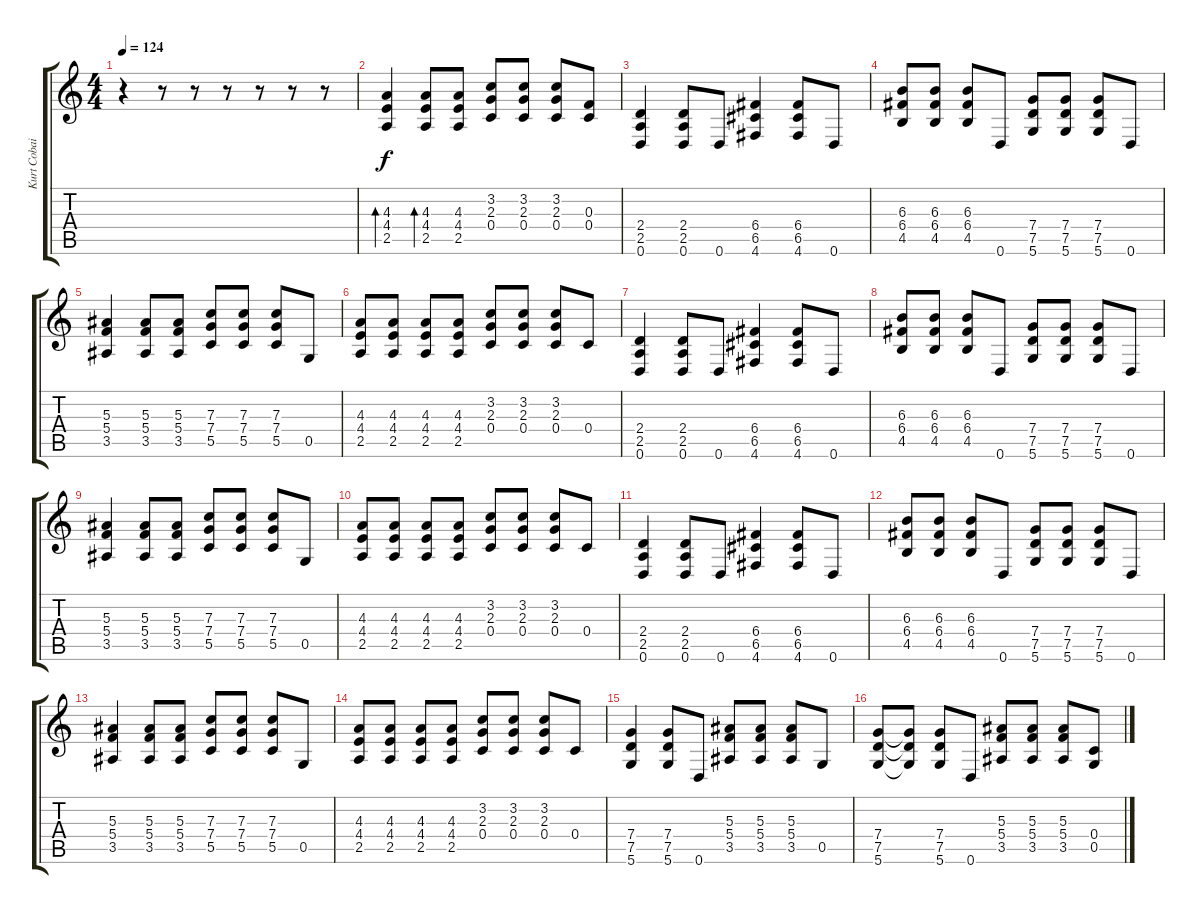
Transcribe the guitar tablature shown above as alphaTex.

\track ("Kurt Cobain" "Kurt Cobai") {instrument electricguitarmuted}
\staff {score tabs}
\tuning (D4 A3 F3 C3 G2 D2) {hide}
\ts (4 4)
\tempo 124
\clef g2
\ks c
r.4{dy f} r.8 r.8 r.8 r.8 r.8 r.8 |
(4.3 4.4 2.5).4{bd 120} (4.3 4.4 2.5).8{bd 60} (4.3 4.4 2.5).8 (3.2 2.3 0.4).8 (3.2 2.3 0.4).8{instrument distortionguitar} (3.2 2.3 0.4).8 (0.3 0.4).8 |
(2.4 2.5 0.6).4 (2.4 2.5 0.6).8 0.6.8 (6.4 6.5 4.6).4 (6.4 6.5 4.6).8 0.6.8 |
(6.3 6.4 4.5).8 (6.3 6.4 4.5).8 (6.3 6.4 4.5).8 0.6.8 (7.4 7.5 5.6).8 (7.4 7.5 5.6).8 (7.4 7.5 5.6).8 0.6.8 |
(5.3 5.4 3.5).4 (5.3 5.4 3.5).8 (5.3 5.4 3.5).8 (7.3 7.4 5.5).8 (7.3 7.4 5.5).8 (7.3 7.4 5.5).8 0.5.8 |
(4.3 4.4 2.5).8 (4.3 4.4 2.5).8 (4.3 4.4 2.5).8 (4.3 4.4 2.5).8 (3.2 2.3 0.4).8 (3.2 2.3 0.4).8 (3.2 2.3 0.4).8 0.4.8 |
(2.4 2.5 0.6).4 (2.4 2.5 0.6).8 0.6.8 (6.4 6.5 4.6).4 (6.4 6.5 4.6).8 0.6.8 |
(6.3 6.4 4.5).8 (6.3 6.4 4.5).8 (6.3 6.4 4.5).8 0.6.8 (7.4 7.5 5.6).8 (7.4 7.5 5.6).8 (7.4 7.5 5.6).8 0.6.8 |
(5.3 5.4 3.5).4 (5.3 5.4 3.5).8 (5.3 5.4 3.5).8 (7.3 7.4 5.5).8 (7.3 7.4 5.5).8 (7.3 7.4 5.5).8 0.5.8 |
(4.3 4.4 2.5).8 (4.3 4.4 2.5).8 (4.3 4.4 2.5).8 (4.3 4.4 2.5).8 (3.2 2.3 0.4).8 (3.2 2.3 0.4).8 (3.2 2.3 0.4).8 0.4.8 |
(2.4 2.5 0.6).4 (2.4 2.5 0.6).8 0.6.8 (6.4 6.5 4.6).4 (6.4 6.5 4.6).8 0.6.8 |
(6.3 6.4 4.5).8 (6.3 6.4 4.5).8 (6.3 6.4 4.5).8 0.6.8 (7.4 7.5 5.6).8 (7.4 7.5 5.6).8 (7.4 7.5 5.6).8 0.6.8 |
(5.3 5.4 3.5).4 (5.3 5.4 3.5).8 (5.3 5.4 3.5).8 (7.3 7.4 5.5).8 (7.3 7.4 5.5).8 (7.3 7.4 5.5).8 0.5.8 |
(4.3 4.4 2.5).8 (4.3 4.4 2.5).8 (4.3 4.4 2.5).8 (4.3 4.4 2.5).8 (3.2 2.3 0.4).8 (3.2 2.3 0.4).8 (3.2 2.3 0.4).8 0.4.8 |
(7.4 7.5 5.6).4 (7.4 7.5 5.6).8 0.6.8 (5.3 5.4 3.5).8 (5.3 5.4 3.5).8 (5.3 5.4 3.5).8 0.5.8 |
(7.4 7.5 5.6).8 (7.4{t} 7.5{t} 5.6{t}).8 (7.4 7.5 5.6).8 0.6.8 (5.3 5.4 3.5).8 (5.3 5.4 3.5).8 (5.3 5.4 3.5).8 (0.4 0.5).8
